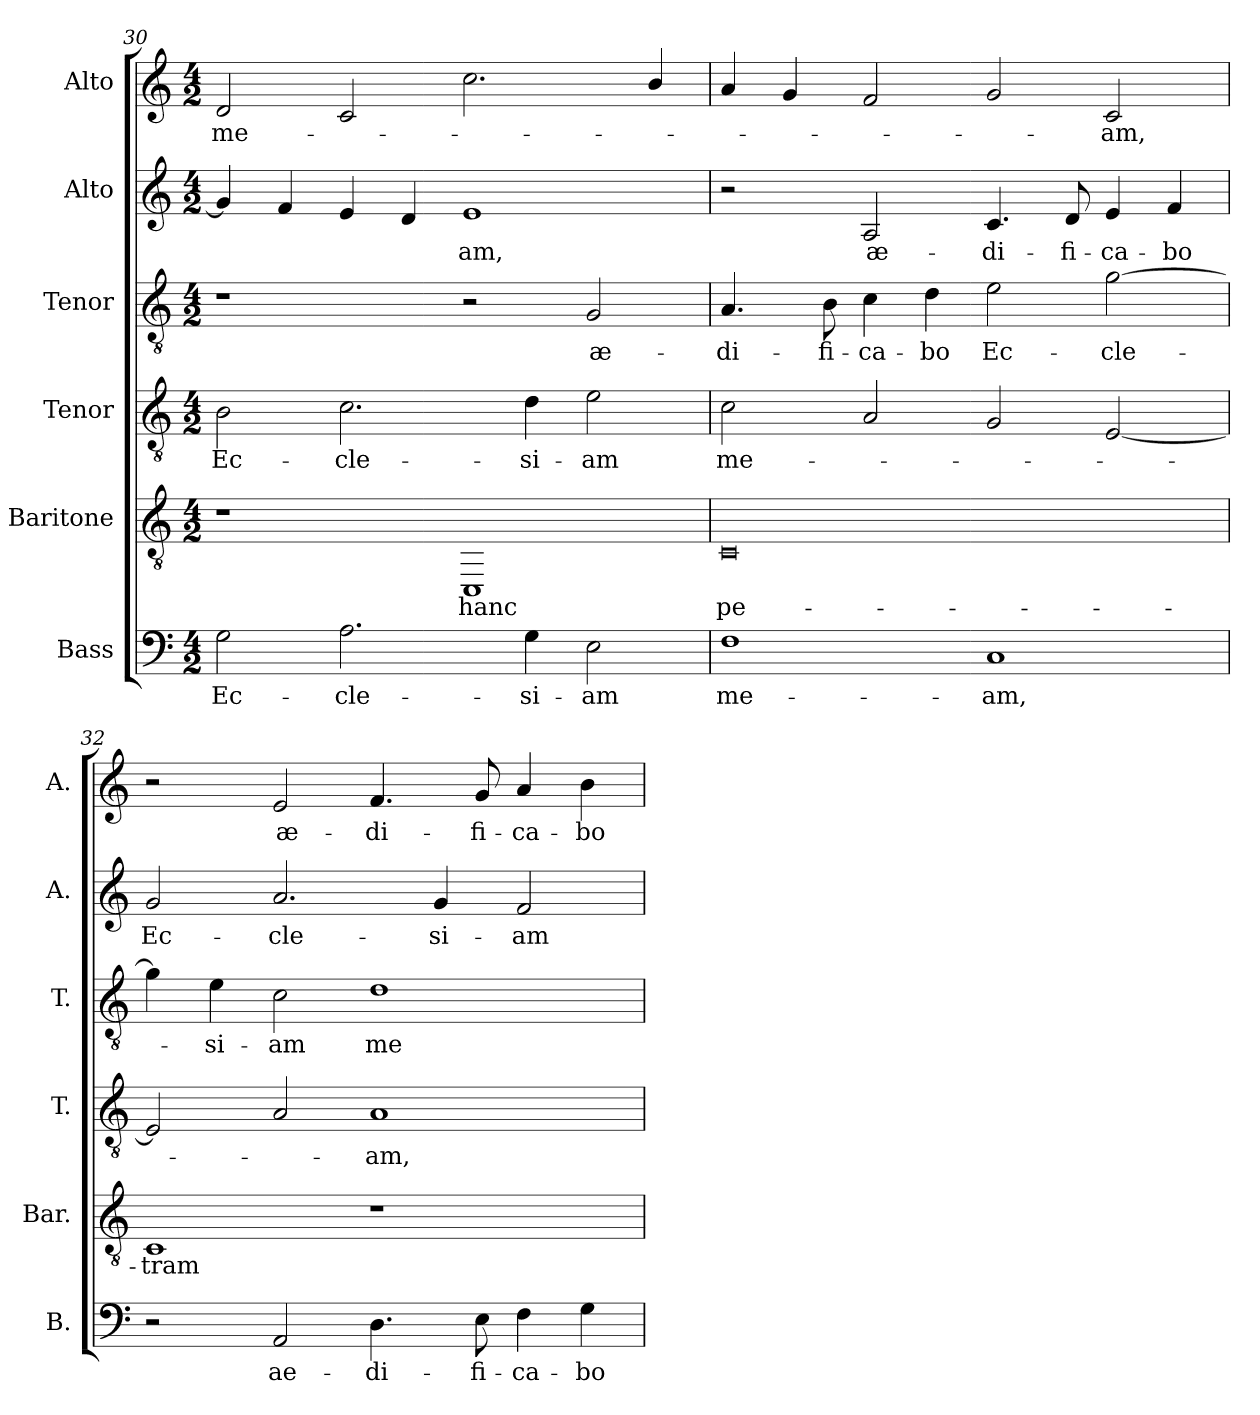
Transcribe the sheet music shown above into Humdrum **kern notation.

**kern	**text	**kern	**text	**kern	**text	**kern	**text	**kern	**text	**kern	**text
*part6	*part6	*part5	*part5	*part4	*part4	*part3	*part3	*part2	*part2	*part1	*part1
*staff6	*staff6	*staff5	*staff5	*staff4	*staff4	*staff3	*staff3	*staff2	*staff2	*staff1	*staff1
*I"Bass	*	*I"Baritone	*	*I"Tenor	*	*I"Tenor	*	*I"Alto	*	*I"Alto	*
*I'B.	*	*I'Bar.	*	*I'T.	*	*I'T.	*	*I'A.	*	*I'A.	*
*clefF4	*	*clefGv2	*	*clefGv2	*	*clefGv2	*	*clefG2	*	*clefG2	*
*	*	*	*	*ITrd7c12	*	*ITrd7c12	*	*	*	*	*
*k[]	*	*k[]	*	*k[]	*	*k[]	*	*k[]	*	*k[]	*
*C:	*	*C:	*	*C:	*	*C:	*	*C:	*	*C:	*
*M4/2	*	*M4/2	*	*M4/2	*	*M4/2	*	*M4/2	*	*M4/2	*
=30	=30	=30	=30	=30	=30	=30	=30	=30	=30	=30	=30
!	!LO:LY:b:color=#000000	!	!	!	!	!	!	!	!	!	!
!	!	!	!	!	!LO:LY:b:color=#000000	!	!	!	!	!	!
!	!	!	!	!	!	!	!	!	!	!	!LO:LY:b:color=#000000
2Gi\	Ec-	1r	.	2BBi\	Ec-	1r	.	4gi/]	.	2di/	me-
.	.	.	.	.	.	.	.	4fi/	.	.	.
!	!LO:LY:b:color=#000000	!	!	!	!	!	!	!	!	!	!
!	!	!	!	!	!LO:LY:b:color=#000000	!	!	!	!	!	!
2.Ai\	-cle-	.	.	2.Ci\	-cle-	.	.	4ei/	.	2ci/	.
.	.	.	.	.	.	.	.	4di/	.	.	.
!	!	!	!LO:LY:b:color=#000000	!	!	!	!	!	!	!	!
!	!	!	!	!	!	!	!	!	!LO:LY:b:color=#000000	!	!
.	.	1CCi	hanc	.	.	2r	.	1ei	-am,	2.cci\	.
!	!LO:LY:b:color=#000000	!	!	!	!	!	!	!	!	!	!
!	!	!	!	!	!LO:LY:b:color=#000000	!	!	!	!	!	!
4Gi\	-si-	.	.	4Di\	-si-	.	.	.	.	.	.
!	!LO:LY:b:color=#000000	!	!	!	!	!	!	!	!	!	!
!	!	!	!	!	!LO:LY:b:color=#000000	!	!	!	!	!	!
!	!	!	!	!	!	!	!LO:LY:b:color=#000000	!	!	!	!
2Ei\	-am	.	.	2Ei\	-am	2GGi/	æ-	.	.	.	.
.	.	.	.	.	.	.	.	.	.	4bi/	.
=31	=31	=31	=31	=31	=31	=31	=31	=31	=31	=31	=31
!	!LO:LY:b:color=#000000	!	!	!	!	!	!	!	!	!	!
!	!	!	!LO:LY:b:color=#000000	!	!	!	!	!	!	!	!
!	!	!	!	!	!LO:LY:b:color=#000000	!	!	!	!	!	!
!	!	!	!	!	!	!	!LO:LY:b:color=#000000	!	!	!	!
1Fi	me-	0Ci	pe-	2Ci\	me-	4.AAi/	-di-	2r	.	4ai/	.
.	.	.	.	.	.	.	.	.	.	4gi/	.
!	!	!	!	!	!	!	!LO:LY:b:color=#000000	!	!	!	!
.	.	.	.	.	.	8BBi\	-fi-	.	.	.	.
!	!	!	!	!	!	!	!LO:LY:b:color=#000000	!	!	!	!
!	!	!	!	!	!	!	!	!	!LO:LY:b:color=#000000	!	!
.	.	.	.	2AAi/	.	4Ci\	-ca-	2Ai/	æ-	2fi/	.
!	!	!	!	!	!	!	!LO:LY:b:color=#000000	!	!	!	!
.	.	.	.	.	.	4Di\	-bo	.	.	.	.
!	!LO:LY:b:color=#000000	!	!	!	!	!	!	!	!	!	!
!	!	!	!	!	!	!	!LO:LY:b:color=#000000	!	!	!	!
!	!	!	!	!	!	!	!	!	!LO:LY:b:color=#000000	!	!
1Ci	-am,	.	.	2GGi/	.	2Ei\	Ec-	4.ci/	-di-	2gi/	.
!	!	!	!	!	!	!	!	!	!LO:LY:b:color=#000000	!	!
.	.	.	.	.	.	.	.	8di/	-fi-	.	.
!	!	!	!	!	!	!	!LO:LY:b:color=#000000	!	!	!	!
!	!	!	!	!	!	!	!	!	!LO:LY:b:color=#000000	!	!
!	!	!	!	!	!	!	!	!	!	!	!LO:LY:b:color=#000000
.	.	.	.	[2EEi/	.	[2Gi\	-cle-	4ei/	-ca-	2ci/	-am,
!	!	!	!	!	!	!	!	!	!LO:LY:b:color=#000000	!	!
.	.	.	.	.	.	.	.	4fi/	-bo	.	.
!!LO:LB:g=z
=32	=32	=32	=32	=32	=32	=32	=32	=32	=32	=32	=32
!	!	!	!LO:LY:b:color=#000000	!	!	!	!	!	!	!	!
!	!	!	!	!	!	!	!	!	!LO:LY:b:color=#000000	!	!
2r	.	1Ci	-tram	2EEi/]	.	4Gi\]	.	2gi/	Ec-	2r	.
!	!	!	!	!	!	!	!LO:LY:b:color=#000000	!	!	!	!
.	.	.	.	.	.	4Ei\	-si-	.	.	.	.
!	!LO:LY:b:color=#000000	!	!	!	!	!	!	!	!	!	!
!	!	!	!	!	!	!	!LO:LY:b:color=#000000	!	!	!	!
!	!	!	!	!	!	!	!	!	!LO:LY:b:color=#000000	!	!
!	!	!	!	!	!	!	!	!	!	!	!LO:LY:b:color=#000000
2AAi/	ae-	.	.	2AAi/	.	2Ci\	-am	2.ai/	-cle-	2ei/	æ-
!	!LO:LY:b:color=#000000	!	!	!	!	!	!	!	!	!	!
!	!	!	!	!	!LO:LY:b:color=#000000	!	!	!	!	!	!
!	!	!	!	!	!	!	!LO:LY:b:color=#000000	!	!	!	!
!	!	!	!	!	!	!	!	!	!	!	!LO:LY:b:color=#000000
4.Di\	-di-	1r	.	1AAi	-am,	1Di	me-	.	.	4.fi/	-di-
!	!	!	!	!	!	!	!	!	!LO:LY:b:color=#000000	!	!
.	.	.	.	.	.	.	.	4gi/	-si-	.	.
!	!LO:LY:b:color=#000000	!	!	!	!	!	!	!	!	!	!
!	!	!	!	!	!	!	!	!	!	!	!LO:LY:b:color=#000000
8Ei\	-fi-	.	.	.	.	.	.	.	.	8gi/	-fi-
!	!LO:LY:b:color=#000000	!	!	!	!	!	!	!	!	!	!
!	!	!	!	!	!	!	!	!	!LO:LY:b:color=#000000	!	!
!	!	!	!	!	!	!	!	!	!	!	!LO:LY:b:color=#000000
4Fi\	-ca-	.	.	.	.	.	.	2fi/	-am	4ai/	-ca-
!	!LO:LY:b:color=#000000	!	!	!	!	!	!	!	!	!	!
!	!	!	!	!	!	!	!	!	!	!	!LO:LY:b:color=#000000
4Gi\	-bo	.	.	.	.	.	.	.	.	4bi\	-bo
=	=	=	=	=	=	=	=	=	=	=	=
*-	*-	*-	*-	*-	*-	*-	*-	*-	*-	*-	*-
